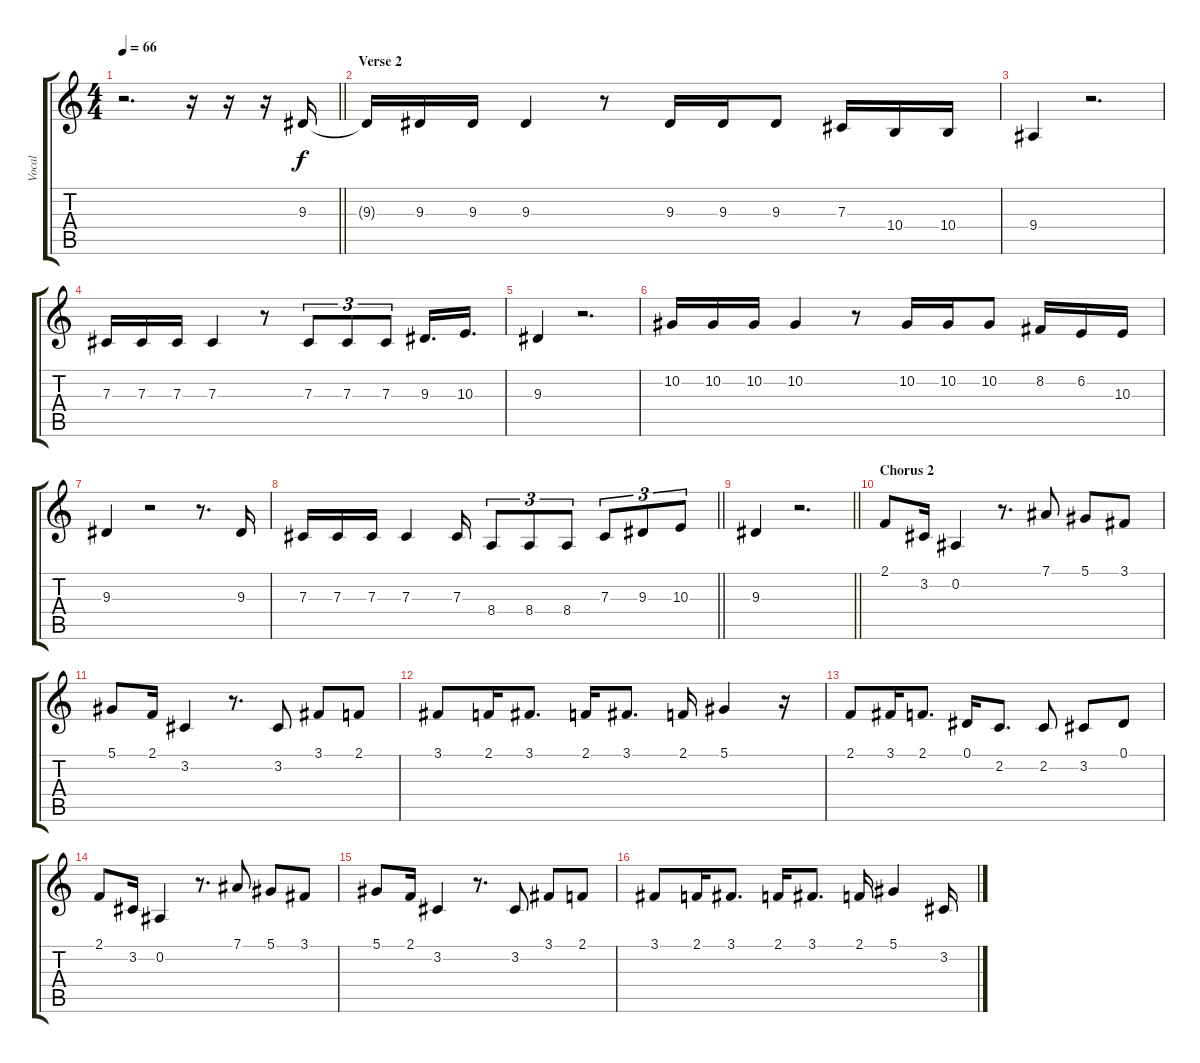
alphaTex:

\track ("Vocal" "Vocal") {instrument lead2sawtooth}
\staff {score tabs}
\tuning (Eb4 Bb3 Gb3 Db3 Ab2 Eb2) {hide}
\ts (4 4)
\tempo 66
\clef g2
\barLineRight lightlight
\ks c
r.2{d dy f} r.16 r.16 r.16 9.3.16 |
\section ("" "Verse 2")
9.3{t}.16 9.3.16 9.3.16 9.3.4 r.8 9.3.16 9.3.16 9.3.8 7.3.16 10.4.16 10.4.16 |
9.4.4 r.2{d} |
7.3.16 7.3.16 7.3.16 7.3.4 r.8 7.3.8{tu (3 2)} 7.3.8{tu (3 2)} 7.3.8{tu (3 2)} 9.3.16{d} 10.3.16{d} |
9.3.4 r.2{d} |
10.2.16 10.2.16 10.2.16 10.2.4 r.8 10.2.16 10.2.16 10.2.8 8.2.16 6.2.16 10.3.16 |
9.3.4 r.2 r.8{d} 9.3.16 |
\barLineRight lightlight
7.3.16 7.3.16 7.3.16 7.3.4 7.3.16 8.4.8{tu (3 2)} 8.4.8{tu (3 2)} 8.4.8{tu (3 2)} 7.3.8{tu (3 2)} 9.3.8{tu (3 2)} 10.3.8{tu (3 2)} |
\barLineRight lightlight
9.3.4 r.2{d} |
\section ("" "Chorus 2")
2.1.8 3.2.16 0.2.4 r.8{d} 7.1.8 5.1.8 3.1.8 |
5.1.8 2.1.16 3.2.4 r.8{d} 3.2.8 3.1.8 2.1.8 |
3.1.8 2.1.16 3.1.8{d} 2.1.16 3.1.8{d} 2.1.16 5.1.4 r.16 |
2.1.8 3.1.16 2.1.8{d} 0.1.16 2.2.8{d} 2.2.8 3.2.8 0.1.8 |
2.1.8 3.2.16 0.2.4 r.8{d} 7.1.8 5.1.8 3.1.8 |
5.1.8 2.1.16 3.2.4 r.8{d} 3.2.8 3.1.8 2.1.8 |
3.1.8 2.1.16 3.1.8{d} 2.1.16 3.1.8{d} 2.1.16 5.1.4 3.2.16
